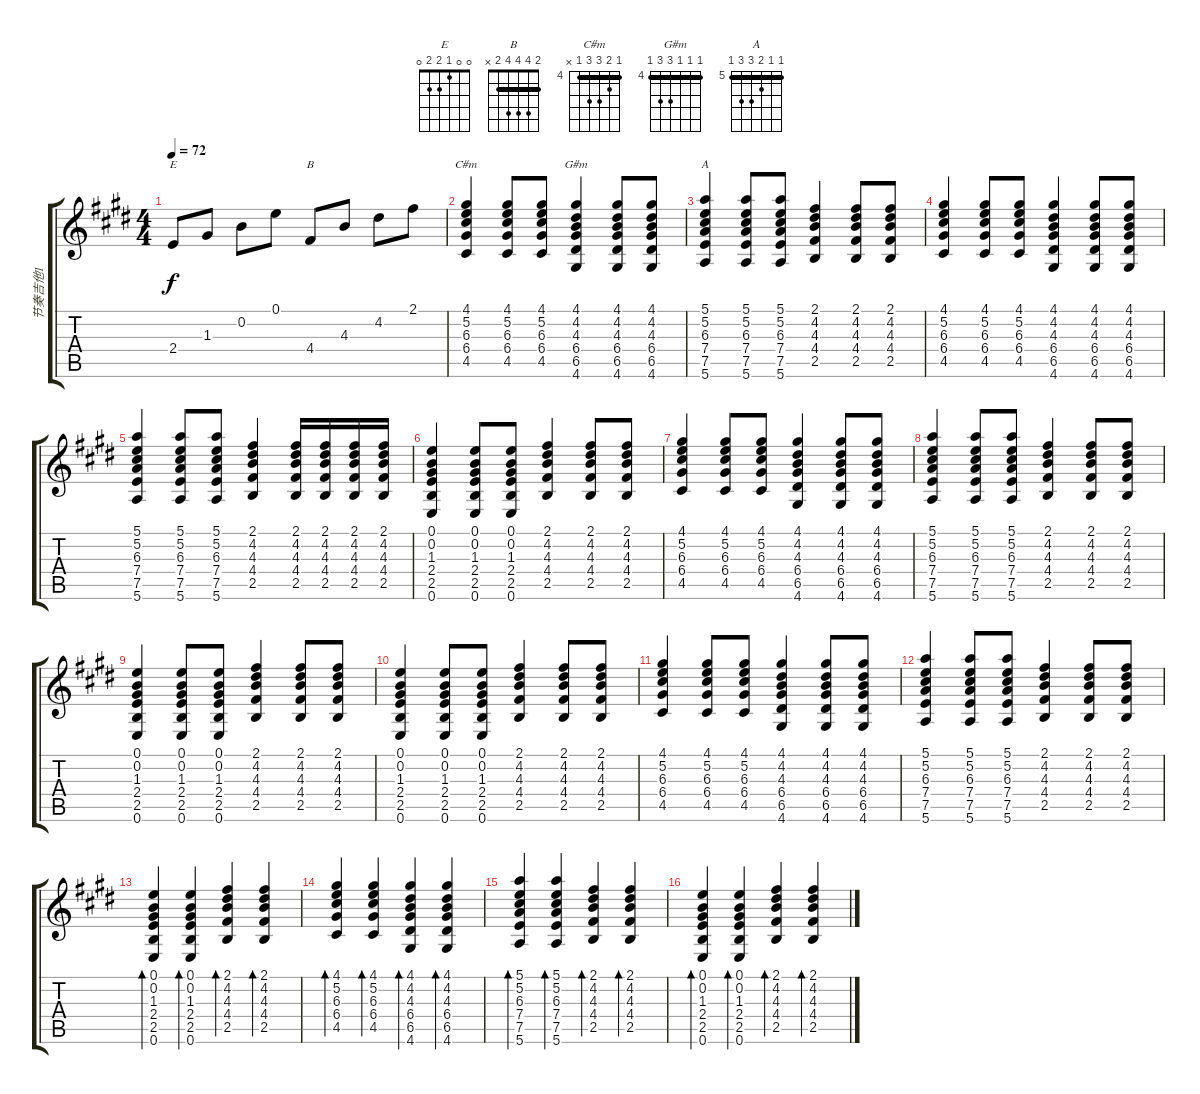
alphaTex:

\track ("节奏吉他1" "节奏吉他1") {instrument acousticguitarsteel}
\staff {score tabs}
\tuning (E4 B3 G3 D3 A2 E2) {hide}
\chord ("E" 0 0 1 2 2 0)
\chord ("B" 2 4 4 4 2 x) {barre 2}
\chord ("C#m" 4 5 6 6 4 x) {firstfret 4 barre 4}
\chord ("G#m" 4 4 4 6 6 4) {firstfret 4 barre 4}
\chord ("A" 5 5 6 7 7 5) {firstfret 5 barre 5}
\ts (4 4)
\tempo 72
\clef g2
\ks e
2.4.8{ch "E" dy f} 1.3.8 0.2.8 0.1.8 4.4.8{ch "B"} 4.3.8 4.2.8 2.1.8 |
(4.1 5.2 6.3 6.4 4.5).4{ch "C#m"} (4.1 5.2 6.3 6.4 4.5).8 (4.1 5.2 6.3 6.4 4.5).8 (4.1 4.2 4.3 6.4 6.5 4.6).4{ch "G#m"} (4.1 4.2 4.3 6.4 6.5 4.6).8 (4.1 4.2 4.3 6.4 6.5 4.6).8 |
(5.1 5.2 6.3 7.4 7.5 5.6).4{ch "A"} (5.1 5.2 6.3 7.4 7.5 5.6).8 (5.1 5.2 6.3 7.4 7.5 5.6).8 (2.1 4.2 4.3 4.4 2.5).4 (2.1 4.2 4.3 4.4 2.5).8 (2.1 4.2 4.3 4.4 2.5).8 |
(4.1 5.2 6.3 6.4 4.5).4 (4.1 5.2 6.3 6.4 4.5).8 (4.1 5.2 6.3 6.4 4.5).8 (4.1 4.2 4.3 6.4 6.5 4.6).4 (4.1 4.2 4.3 6.4 6.5 4.6).8 (4.1 4.2 4.3 6.4 6.5 4.6).8 |
(5.1 5.2 6.3 7.4 7.5 5.6).4 (5.1 5.2 6.3 7.4 7.5 5.6).8 (5.1 5.2 6.3 7.4 7.5 5.6).8 (2.1 4.2 4.3 4.4 2.5).4 (2.1 4.2 4.3 4.4 2.5).16 (2.1 4.2 4.3 4.4 2.5).16 (2.1 4.2 4.3 4.4 2.5).16 (2.1 4.2 4.3 4.4 2.5).16 |
(0.1 0.2 1.3 2.4 2.5 0.6).4 (0.1 0.2 1.3 2.4 2.5 0.6).8 (0.1 0.2 1.3 2.4 2.5 0.6).8 (2.1 4.2 4.3 4.4 2.5).4 (2.1 4.2 4.3 4.4 2.5).8 (2.1 4.2 4.3 4.4 2.5).8 |
(4.1 5.2 6.3 6.4 4.5).4 (4.1 5.2 6.3 6.4 4.5).8 (4.1 5.2 6.3 6.4 4.5).8 (4.1 4.2 4.3 6.4 6.5 4.6).4 (4.1 4.2 4.3 6.4 6.5 4.6).8 (4.1 4.2 4.3 6.4 6.5 4.6).8 |
(5.1 5.2 6.3 7.4 7.5 5.6).4 (5.1 5.2 6.3 7.4 7.5 5.6).8 (5.1 5.2 6.3 7.4 7.5 5.6).8 (2.1 4.2 4.3 4.4 2.5).4 (2.1 4.2 4.3 4.4 2.5).8 (2.1 4.2 4.3 4.4 2.5).8 |
(0.1 0.2 1.3 2.4 2.5 0.6).4 (0.1 0.2 1.3 2.4 2.5 0.6).8 (0.1 0.2 1.3 2.4 2.5 0.6).8 (2.1 4.2 4.3 4.4 2.5).4 (2.1 4.2 4.3 4.4 2.5).8 (2.1 4.2 4.3 4.4 2.5).8 |
(0.1 0.2 1.3 2.4 2.5 0.6).4 (0.1 0.2 1.3 2.4 2.5 0.6).8 (0.1 0.2 1.3 2.4 2.5 0.6).8 (2.1 4.2 4.3 4.4 2.5).4 (2.1 4.2 4.3 4.4 2.5).8 (2.1 4.2 4.3 4.4 2.5).8 |
(4.1 5.2 6.3 6.4 4.5).4 (4.1 5.2 6.3 6.4 4.5).8 (4.1 5.2 6.3 6.4 4.5).8 (4.1 4.2 4.3 6.4 6.5 4.6).4 (4.1 4.2 4.3 6.4 6.5 4.6).8 (4.1 4.2 4.3 6.4 6.5 4.6).8 |
(5.1 5.2 6.3 7.4 7.5 5.6).4 (5.1 5.2 6.3 7.4 7.5 5.6).8 (5.1 5.2 6.3 7.4 7.5 5.6).8 (2.1 4.2 4.3 4.4 2.5).4 (2.1 4.2 4.3 4.4 2.5).8 (2.1 4.2 4.3 4.4 2.5).8 |
(0.1 0.2 1.3 2.4 2.5 0.6).4{bd 120} (0.1 0.2 1.3 2.4 2.5 0.6).4{bd 120} (2.1 4.2 4.3 4.4 2.5).4{bd 120} (2.1 4.2 4.3 4.4 2.5).4{bd 120} |
(4.1 5.2 6.3 6.4 4.5).4{bd 120} (4.1 5.2 6.3 6.4 4.5).4{bd 120} (4.1 4.2 4.3 6.4 6.5 4.6).4{bd 120} (4.1 4.2 4.3 6.4 6.5 4.6).4{bd 120} |
(5.1 5.2 6.3 7.4 7.5 5.6).4{bd 120} (5.1 5.2 6.3 7.4 7.5 5.6).4{bd 120} (2.1 4.2 4.3 4.4 2.5).4{bd 120} (2.1 4.2 4.3 4.4 2.5).4{bd 120} |
(0.1 0.2 1.3 2.4 2.5 0.6).4{bd 120} (0.1 0.2 1.3 2.4 2.5 0.6).4{bd 120} (2.1 4.2 4.3 4.4 2.5).4{bd 120} (2.1 4.2 4.3 4.4 2.5).4{bd 120}
